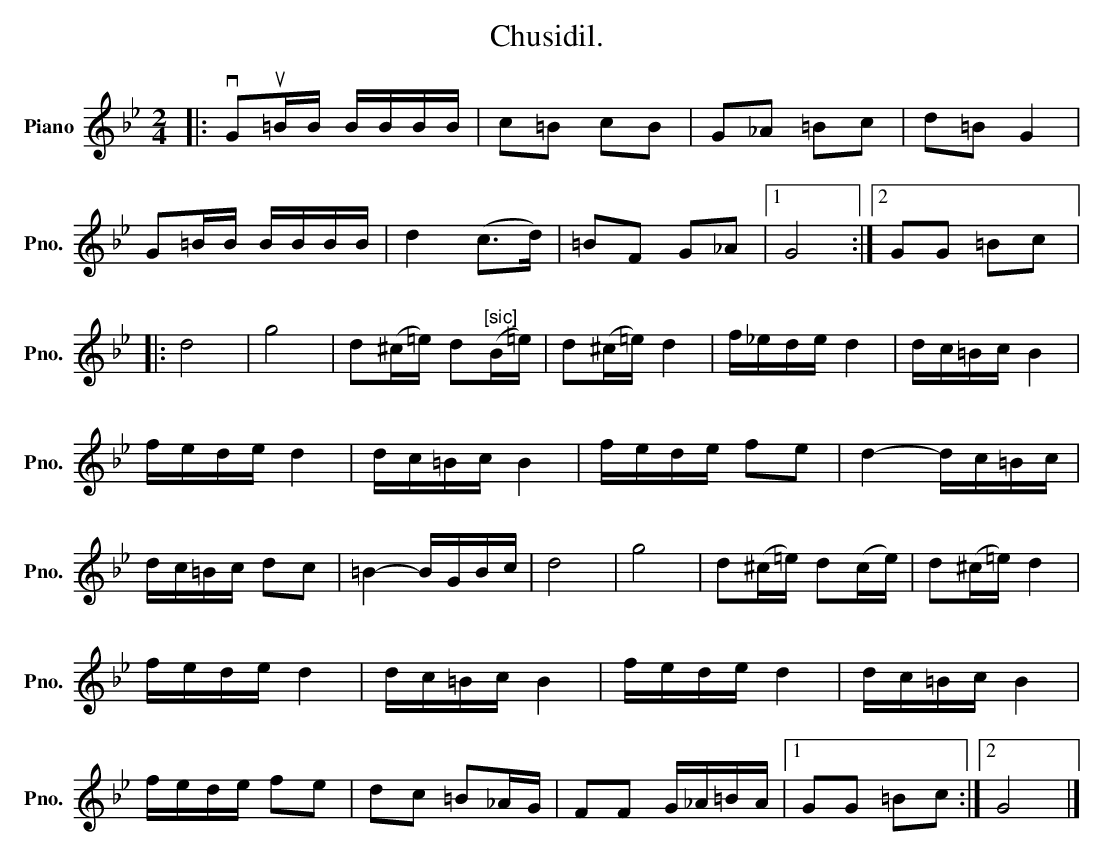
X:1
T:Chusidil.
L:1/16
M:2/4
K:Cdor
V:1 treble nm="Piano" snm="Pno."
V:1
|: vG2u=BB BBBB | c2=B2 c2B2 | G2_A2 =B2c2 | d2=B2 G4 |$ G2=BB BBBB | d4 (c2>d2) | =B2F2 G2_A2 |1 %7
 G8 :|2 G2G2 =B2c2 |:$ d8 | g8 | d2(^c=e) d2"^[sic]"(B=e) | d2(^c=e) d4 | f_ede d4 | dc=Bc B4 |$ %15
 fede d4 | dc=Bc B4 | fede f2e2 | d4- dc=Bc |$ dc=Bc d2c2 | =B4- BGBc | d8 | g8 | d2(^c=e) d2(ce) | %24
 d2(^c=e) d4 |$ fede d4 | dc=Bc B4 | fede d4 | dc=Bc B4 |$ fede f2e2 | d2c2 =B2_AG | F2F2 G_A=BA |1 %32
 G2G2 =B2c2 :|2 G8 |] %34
